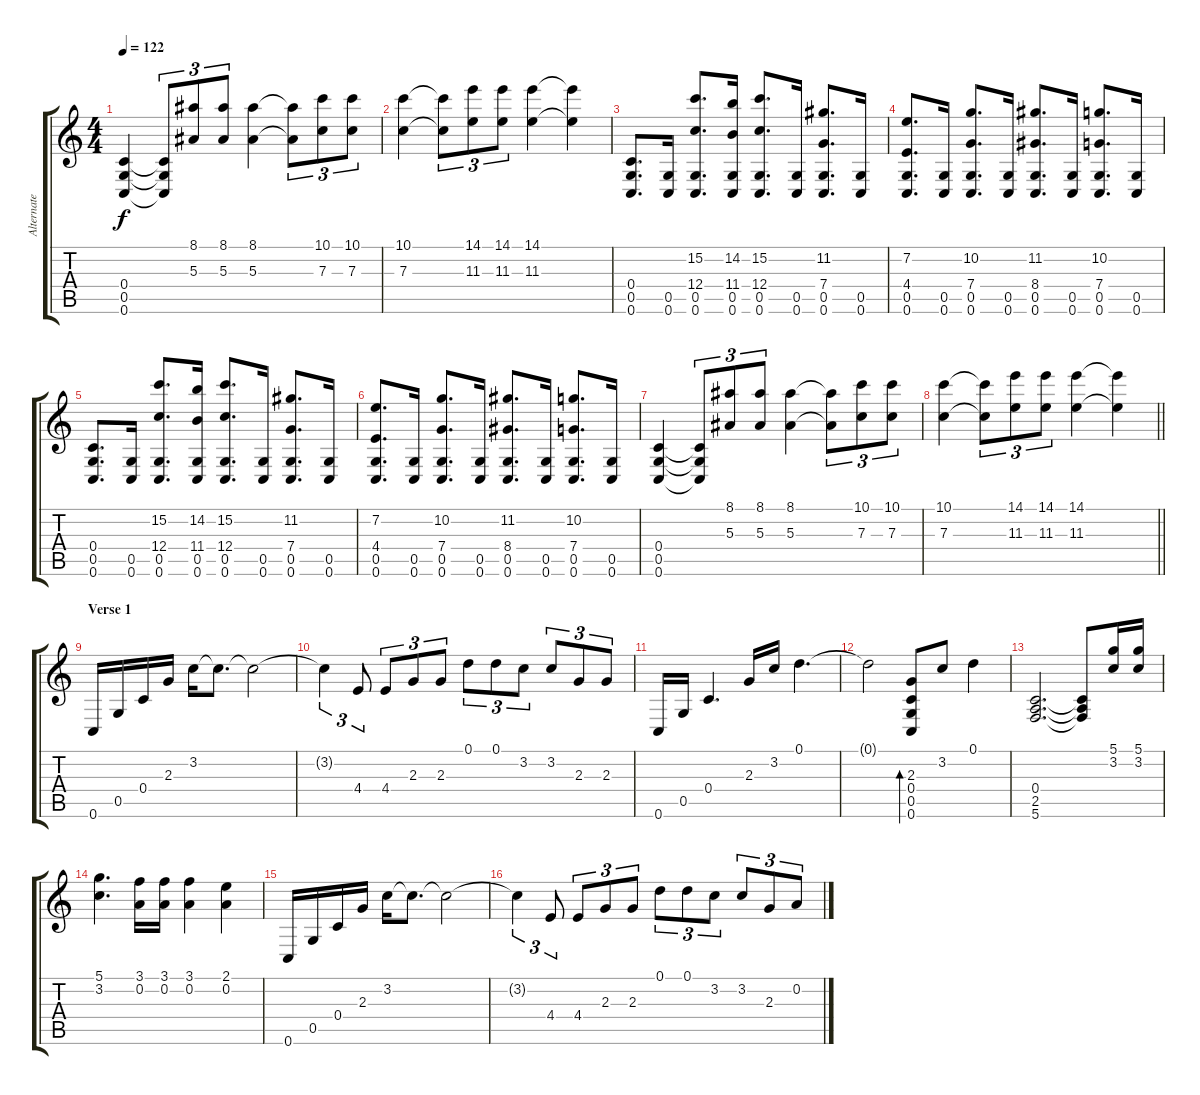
\track ("Alternate Guitar" "Alternate ") {instrument acousticguitarsteel}
\staff {score tabs}
\tuning (D4 A3 F3 C3 G2 C2) {hide}
\ts (4 4)
\tempo 122
\clef g2
\ks c
(0.4 0.5 0.6).4{dy f} (0.4{t} 0.5{t} 0.6{t}).8{tu (3 2)} (8.1 5.3).8{tu (3 2)} (8.1 5.3).8{tu (3 2)} (8.1 5.3).4 (8.1{t} 5.3{t}).8{tu (3 2)} (10.1 7.3).8{tu (3 2)} (10.1 7.3).8{tu (3 2)} |
(10.1 7.3).4 (10.1{t} 7.3{t}).8{tu (3 2)} (14.1 11.3).8{tu (3 2)} (14.1 11.3).8{tu (3 2)} (14.1 11.3).4 (14.1{t} 11.3{t}).4 |
(0.4 0.5 0.6).8{d} (0.5 0.6).16 (15.2 12.4 0.5 0.6).8{d} (14.2 11.4 0.5 0.6).16 (15.2 12.4 0.5 0.6).8{d} (0.5 0.6).16 (11.2 7.4 0.5 0.6).8{d} (0.5 0.6).16 |
(7.2 4.4 0.5 0.6).8{d} (0.5 0.6).16 (10.2 7.4 0.5 0.6).8{d} (0.5 0.6).16 (11.2 8.4 0.5 0.6).8{d} (0.5 0.6).16 (10.2 7.4 0.5 0.6).8{d} (0.5 0.6).16 |
(0.4 0.5 0.6).8{d} (0.5 0.6).16 (15.2 12.4 0.5 0.6).8{d} (14.2 11.4 0.5 0.6).16 (15.2 12.4 0.5 0.6).8{d} (0.5 0.6).16 (11.2 7.4 0.5 0.6).8{d} (0.5 0.6).16 |
(7.2 4.4 0.5 0.6).8{d} (0.5 0.6).16 (10.2 7.4 0.5 0.6).8{d} (0.5 0.6).16 (11.2 8.4 0.5 0.6).8{d} (0.5 0.6).16 (10.2 7.4 0.5 0.6).8{d} (0.5 0.6).16 |
(0.4 0.5 0.6).4 (0.4{t} 0.5{t} 0.6{t}).8{tu (3 2)} (8.1 5.3).8{tu (3 2)} (8.1 5.3).8{tu (3 2)} (8.1 5.3).4 (8.1{t} 5.3{t}).8{tu (3 2)} (10.1 7.3).8{tu (3 2)} (10.1 7.3).8{tu (3 2)} |
\barLineRight lightlight
(10.1 7.3).4 (10.1{t} 7.3{t}).8{tu (3 2)} (14.1 11.3).8{tu (3 2)} (14.1 11.3).8{tu (3 2)} (14.1 11.3).4 (14.1{t} 11.3{t}).4 |
\section ("" "Verse 1")
0.6.16 0.5.16 0.4.16 2.3.16 3.2.16 3.2{t}.8{d} 3.2{t}.2 |
3.2{t}.4{tu (3 2)} 4.4.8{tu (3 2)} 4.4.8{tu (3 2)} 2.3.8{tu (3 2)} 2.3.8{tu (3 2)} 0.1.8{tu (3 2)} 0.1.8{tu (3 2)} 3.2.8{tu (3 2)} 3.2.8{tu (3 2)} 2.3.8{tu (3 2)} 2.3.8{tu (3 2)} |
0.6.16 0.5.16 0.4.4{d} 2.3.16 3.2.16 0.1.4{d} |
0.1{t}.2 (2.3 0.4 0.5 0.6).8{bd 240} 3.2.8 0.1.4 |
(0.4 2.5 5.6).2{d} (0.4{t} 2.5{t} 5.6{t}).8 (5.1 3.2).16 (5.1 3.2).16 |
(5.1 3.2).4{d} (3.1 0.2).16 (3.1 0.2).16 (3.1 0.2).4 (2.1 0.2).4 |
0.6.16 0.5.16 0.4.16 2.3.16 3.2.16 3.2{t}.8{d} 3.2{t}.2 |
3.2{t}.4{tu (3 2)} 4.4.8{tu (3 2)} 4.4.8{tu (3 2)} 2.3.8{tu (3 2)} 2.3.8{tu (3 2)} 0.1.8{tu (3 2)} 0.1.8{tu (3 2)} 3.2.8{tu (3 2)} 3.2.8{tu (3 2)} 2.3.8{tu (3 2)} 0.2.8{tu (3 2)}
